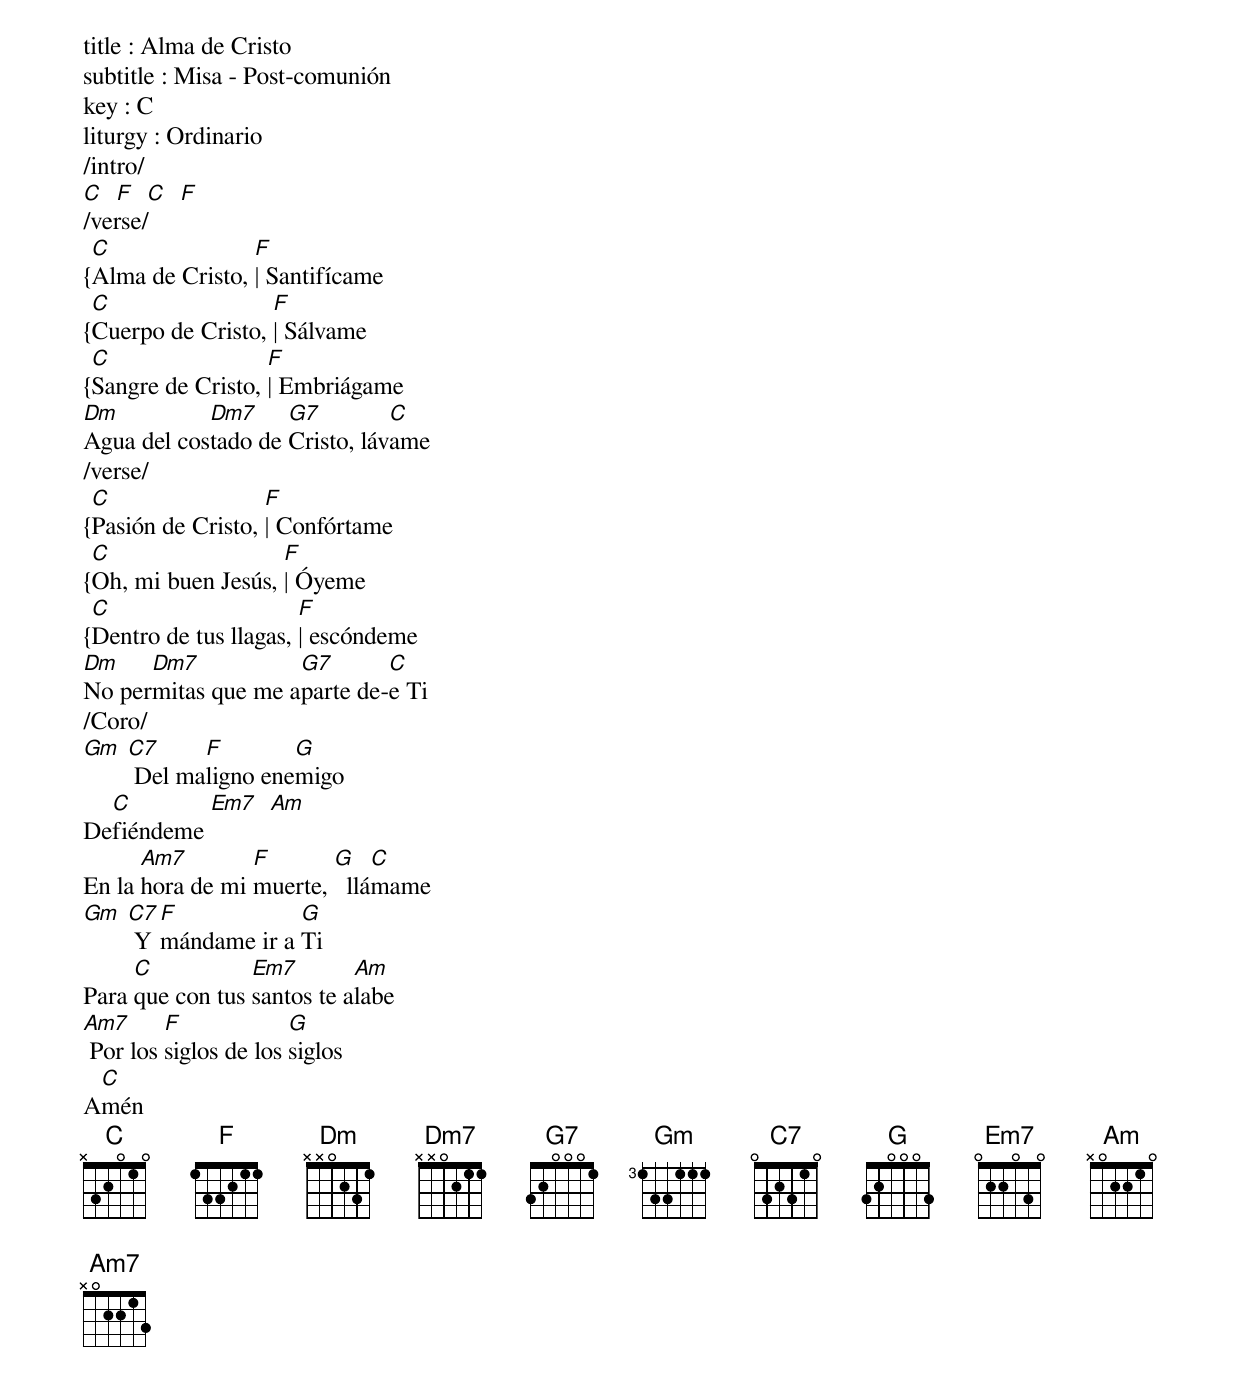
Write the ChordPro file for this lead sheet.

title : Alma de Cristo
subtitle : Misa - Post-comunión
key : C
liturgy : Ordinario
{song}
/intro/
[C]  [F]  [C]  [F]
/verse/
{[C]Alma de Cristo, [F]| Santifícame
{[C]Cuerpo de Cristo, [F]| Sálvame
{[C]Sangre de Cristo, [F]| Embriágame
[Dm]Agua del cos[Dm7]tado de [G7]Cristo, láv[C]ame
/verse/
{[C]Pasión de Cristo, [F]| Confórtame
{[C]Oh, mi buen Jesús, [F]| Óyeme
{[C]Dentro de tus llagas, [F]| escóndeme
[Dm]No per[Dm7]mitas que me a[G7]parte de-[C]e Ti
/Coro/
[Gm] [C7] Del ma[F]ligno ene[G]migo
De[C]fiéndeme [Em7]  [Am]
En la [Am7]hora de mi [F]muerte, [G]  llá[C]mame
[Gm] [C7] Y [F]mándame ir a [G]Ti
Para [C]que con tus [Em7]santos te a[Am]labe
[Am7] Por los [F]siglos de los [G]siglos
A[C]mén
